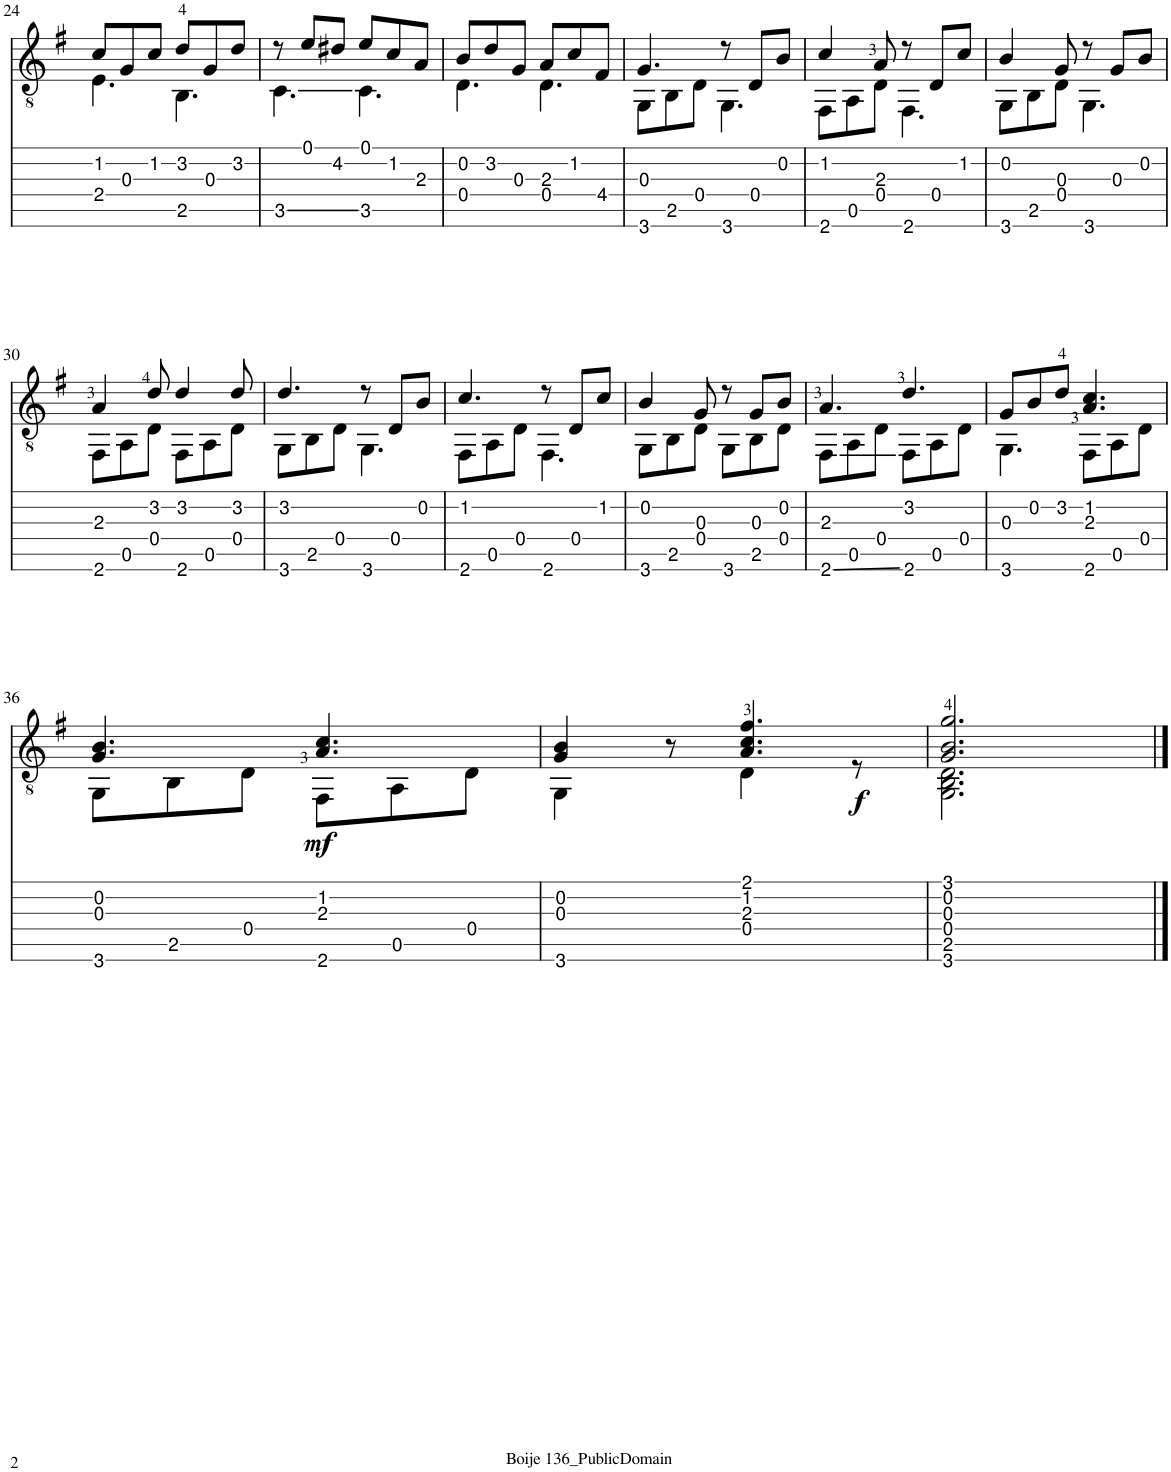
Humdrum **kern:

**kern	**kern	**dynam
*part1	*part1	*part1
*staff2	*staff1	*staff1/2
*I"Guitar	*	*
*I'Guit.	*	*
!!LO:PB:g=z
*	*clefGv2	*
*k[f#]	*k[f#]	*
*M6/8	*M6/8	*
=24	=24	=24
*^	*^	*
8cL	4.E	8c/L	4.E\	.
8G	.	8G/	.	.
8cJ	.	8c/J	.	.
8dL	4.BB	8d/L	4.BB\	.
8G	.	8G/	.	.
8dJ	.	8d/J	.	.
=25	=25	=25	=25	=25
8r	4.C	8r	4.C\	.
8eL	.	8e/L	.	.
8d#J	.	8d#X/J	.	.
8eL	4.C	8e/L	4.C\	.
8c	.	8c/	.	.
8AJ	.	8A/J	.	.
=26	=26	=26	=26	=26
8BL	4.D	8B/L	4.D\	.
8d	.	8d/	.	.
8GJ	.	8G/J	.	.
8AL	4.D	8A/L	4.D\	.
8c	.	8c/	.	.
8F#J	.	8F#/J	.	.
=27	=27	=27	=27	=27
4.G	8GGL	4.G/	8GG\L	.
.	8BB	.	8BB\	.
.	8DJ	.	8D\J	.
8r	4.GG	8r	4.GG\	.
8DL	.	8D/L	.	.
8BJ	.	8B/J	.	.
=28	=28	=28	=28	=28
4c	8FF#L	4c/	8FF#\L	.
.	8AA	.	8AA\	.
8A	8DJ	8A/	8D\J	.
8r	4.FF#	8r	4.FF#\	.
8DL	.	8D/L	.	.
8cJ	.	8c/J	.	.
=29	=29	=29	=29	=29
4B	8GGL	4B/	8GG\L	.
.	8BB	.	8BB\	.
8G	8DJ	8G/	8D\J	.
8r	4.GG	8r	4.GG\	.
8GL	.	8G/L	.	.
8BJ	.	8B/J	.	.
!!LO:LB:g=z	!!
=30	=30	=30	=30	=30
4A	8FF#L	4A/	8FF#\L	.
.	8AA	.	8AA\	.
8d	8DJ	8d/	8D\J	.
4d	8FF#L	4d/	8FF#\L	.
.	8AA	.	8AA\	.
8d	8DJ	8d/	8D\J	.
=31	=31	=31	=31	=31
4.d	8GGL	4.d/	8GG\L	.
.	8BB	.	8BB\	.
.	8DJ	.	8D\J	.
8r	4.GG	8r	4.GG\	.
8DL	.	8D/L	.	.
8BJ	.	8B/J	.	.
=32	=32	=32	=32	=32
4.c	8FF#L	4.c/	8FF#\L	.
.	8AA	.	8AA\	.
.	8DJ	.	8D\J	.
8r	4.FF#	8r	4.FF#\	.
8DL	.	8D/L	.	.
8cJ	.	8c/J	.	.
=33	=33	=33	=33	=33
4B	8GGL	4B/	8GG\L	.
.	8BB	.	8BB\	.
8G	8DJ	8G/	8D\J	.
8r	8GGL	8r	8GG\L	.
8GL	8BB	8G/L	8BB\	.
8BJ	8DJ	8B/J	8D\J	.
=34	=34	=34	=34	=34
4.A	8FF#L	4.A/	8FF#\L	.
.	8AA	.	8AA\	.
.	8DJ	.	8D\J	.
4.d	8FF#L	4.d/	8FF#\L	.
.	8AA	.	8AA\	.
.	8DJ	.	8D\J	.
=35	=35	=35	=35	=35
8GL	4.GG	8G/L	4.GG\	.
8B	.	8B/	.	.
8dJ	.	8d/J	.	.
4.A 4.c	8FF#L	4.A/ 4.c/	8FF#\L	.
.	8AA	.	8AA\	.
.	8DJ	.	8D\J	.
!!LO:LB:g=z	!!
=36	=36	=36	=36	=36
4.G 4.B	8GGL	4.G/ 4.B/	8GG\L	.
.	8BB	.	8BB\	.
.	8DJ	.	8D\J	.
!	!	!	!	!LO:DY:a=2
4.A 4.c	8FF#L	4.A/ 4.c/	8FF#\L	mf
.	8AA	.	8AA\	.
.	8DJ	.	8D\J	.
=37	=37	=37	=37	=37
4G 4B	4GG	4G/ 4B/	4GG\	.
8r	8ryy	8r	8ryy	.
4.A 4.c 4.f#	4D	4.A/ 4.c/ 4.f#/	4D\	.
!	!	!	!	!LO:DY:b
.	8r	.	8r	f
=38	=38	=38	=38	=38
2.G 2.B 2.g	2.GG 2.BB 2.D	2.G/ 2.B/ 2.g/	2.GG\ 2.BB\ 2.D\	.
*v	*v	*	*	*
*	*v	*v	*
==	==	==
*-	*-	*-
